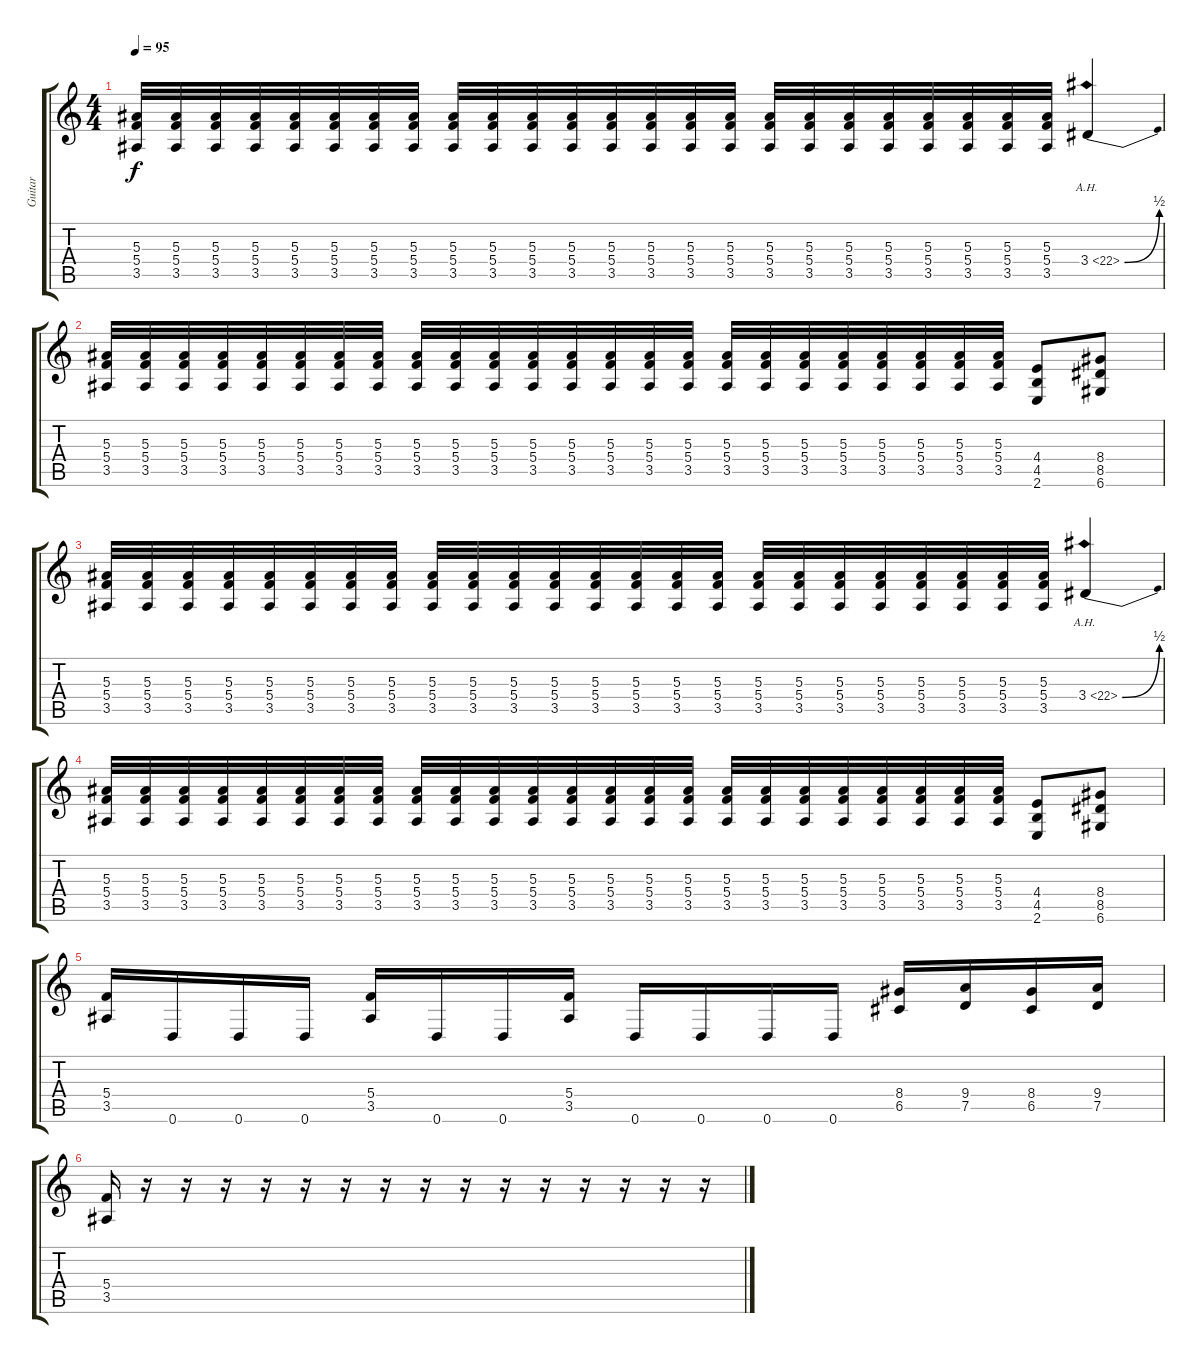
\track ("Guitar" "Guitar") {instrument distortionguitar}
\staff {score tabs}
\tuning (D4 A3 F3 C3 G2 D2) {hide}
\ts (4 4)
\tempo 95
\clef g2
\ks c
(5.3 5.4 3.5).32{dy f} (5.3 5.4 3.5).32 (5.3 5.4 3.5).32 (5.3 5.4 3.5).32 (5.3 5.4 3.5).32 (5.3 5.4 3.5).32 (5.3 5.4 3.5).32 (5.3 5.4 3.5).32 (5.3 5.4 3.5).32 (5.3 5.4 3.5).32 (5.3 5.4 3.5).32 (5.3 5.4 3.5).32 (5.3 5.4 3.5).32 (5.3 5.4 3.5).32 (5.3 5.4 3.5).32 (5.3 5.4 3.5).32 (5.3 5.4 3.5).32 (5.3 5.4 3.5).32 (5.3 5.4 3.5).32 (5.3 5.4 3.5).32 (5.3 5.4 3.5).32 (5.3 5.4 3.5).32 (5.3 5.4 3.5).32 (5.3 5.4 3.5).32 3.4{be (bend 0 0 60 2) ah 19}.4 |
(5.3 5.4 3.5).32 (5.3 5.4 3.5).32 (5.3 5.4 3.5).32 (5.3 5.4 3.5).32 (5.3 5.4 3.5).32 (5.3 5.4 3.5).32 (5.3 5.4 3.5).32 (5.3 5.4 3.5).32 (5.3 5.4 3.5).32 (5.3 5.4 3.5).32 (5.3 5.4 3.5).32 (5.3 5.4 3.5).32 (5.3 5.4 3.5).32 (5.3 5.4 3.5).32 (5.3 5.4 3.5).32 (5.3 5.4 3.5).32 (5.3 5.4 3.5).32 (5.3 5.4 3.5).32 (5.3 5.4 3.5).32 (5.3 5.4 3.5).32 (5.3 5.4 3.5).32 (5.3 5.4 3.5).32 (5.3 5.4 3.5).32 (5.3 5.4 3.5).32 (4.4 4.5 2.6).8 (8.4 8.5 6.6).8 |
(5.3 5.4 3.5).32 (5.3 5.4 3.5).32 (5.3 5.4 3.5).32 (5.3 5.4 3.5).32 (5.3 5.4 3.5).32 (5.3 5.4 3.5).32 (5.3 5.4 3.5).32 (5.3 5.4 3.5).32 (5.3 5.4 3.5).32 (5.3 5.4 3.5).32 (5.3 5.4 3.5).32 (5.3 5.4 3.5).32 (5.3 5.4 3.5).32 (5.3 5.4 3.5).32 (5.3 5.4 3.5).32 (5.3 5.4 3.5).32 (5.3 5.4 3.5).32 (5.3 5.4 3.5).32 (5.3 5.4 3.5).32 (5.3 5.4 3.5).32 (5.3 5.4 3.5).32 (5.3 5.4 3.5).32 (5.3 5.4 3.5).32 (5.3 5.4 3.5).32 3.4{be (bend 0 0 60 2) ah 19}.4 |
(5.3 5.4 3.5).32 (5.3 5.4 3.5).32 (5.3 5.4 3.5).32 (5.3 5.4 3.5).32 (5.3 5.4 3.5).32 (5.3 5.4 3.5).32 (5.3 5.4 3.5).32 (5.3 5.4 3.5).32 (5.3 5.4 3.5).32 (5.3 5.4 3.5).32 (5.3 5.4 3.5).32 (5.3 5.4 3.5).32 (5.3 5.4 3.5).32 (5.3 5.4 3.5).32 (5.3 5.4 3.5).32 (5.3 5.4 3.5).32 (5.3 5.4 3.5).32 (5.3 5.4 3.5).32 (5.3 5.4 3.5).32 (5.3 5.4 3.5).32 (5.3 5.4 3.5).32 (5.3 5.4 3.5).32 (5.3 5.4 3.5).32 (5.3 5.4 3.5).32 (4.4 4.5 2.6).8 (8.4 8.5 6.6).8 |
(5.4 3.5).16 0.6.16 0.6.16 0.6.16 (5.4 3.5).16 0.6.16 0.6.16 (5.4 3.5).16 0.6.16 0.6.16 0.6.16 0.6.16 (8.4 6.5).16 (9.4 7.5).16 (8.4 6.5).16 (9.4 7.5).16 |
(5.4 3.5).16 r.16 r.16 r.16 r.16 r.16 r.16 r.16 r.16 r.16 r.16 r.16 r.16 r.16 r.16 r.16
